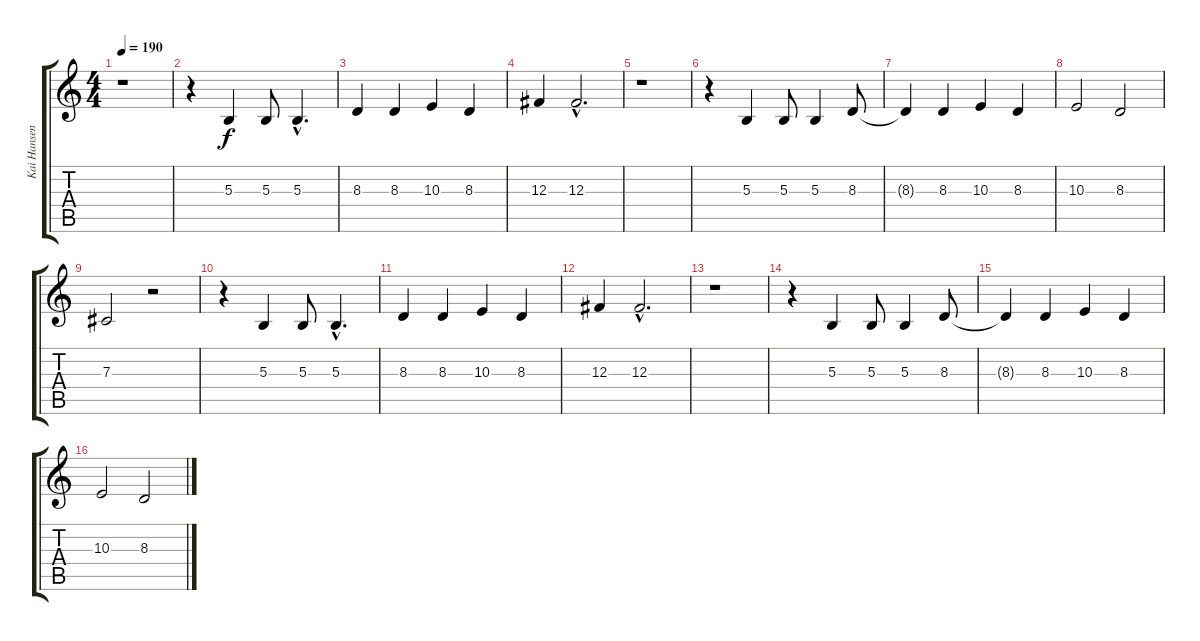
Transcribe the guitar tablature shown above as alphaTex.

\track ("Kai Hansen (Voice)" "Kai Hansen") {instrument lead1square}
\staff {score tabs}
\tuning (Eb4 Bb3 Gb3 Db3 Ab2 Eb2) {hide}
\ts (4 4)
\tempo 190
\clef g2
\ks c
r.1{dy f} |
r.4 5.3.4 5.3.8 5.3{hac}.4{d} |
8.3.4 8.3.4 10.3.4 8.3.4 |
12.3.4 12.3{hac}.2{d} |
r.1 |
r.4 5.3.4 5.3.8 5.3.4 8.3.8 |
8.3{t}.4 8.3.4 10.3.4 8.3.4 |
10.3.2 8.3.2 |
7.3.2 r.2 |
r.4 5.3.4 5.3.8 5.3{hac}.4{d} |
8.3.4 8.3.4 10.3.4 8.3.4 |
12.3.4 12.3{hac}.2{d} |
r.1 |
r.4 5.3.4 5.3.8 5.3.4 8.3.8 |
8.3{t}.4 8.3.4 10.3.4 8.3.4 |
10.3.2 8.3.2
